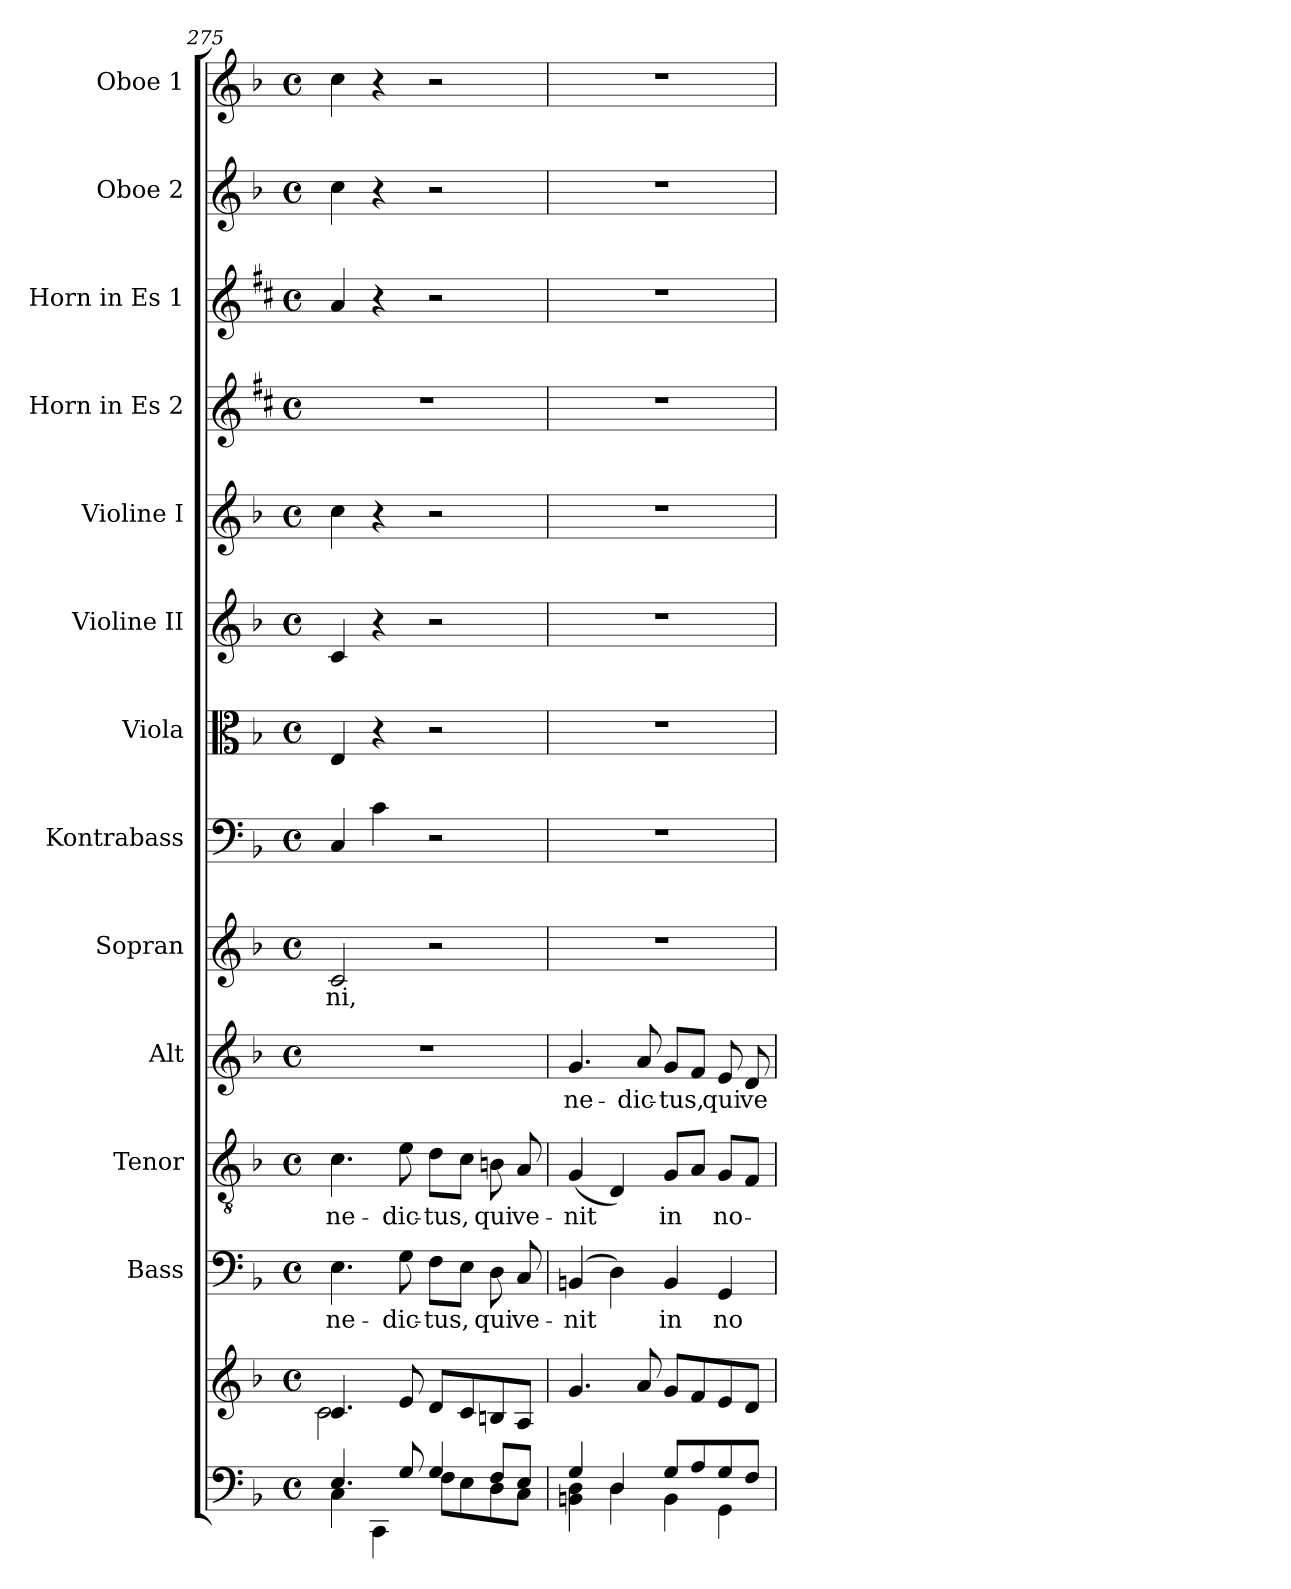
**kern	**kern	**kern	**text	**kern	**text	**kern	**text	**kern	**text	**kern	**kern	**kern	**kern	**kern	**kern	**kern	**kern
*part13	*part13	*part12	*part12	*part11	*part11	*part10	*part10	*part9	*part9	*part8	*part7	*part6	*part5	*part4	*part3	*part2	*part1
*staff14	*staff13	*staff12	*staff12	*staff11	*staff11	*staff10	*staff10	*staff9	*staff9	*staff8	*staff7	*staff6	*staff5	*staff4	*staff3	*staff2	*staff1
*	*	*I"Bass	*	*I"Tenor	*	*I"Alt	*	*I"Sopran	*	*I"Kontrabass	*I"Viola	*I"Violine II	*I"Violine I	*I"Horn in Es 2	*I"Horn in Es 1	*I"Oboe 2	*I"Oboe 1
*	*	*I'B.	*	*I'T.	*	*I'A.	*	*I'S.	*	*I'Kb.	*I'Vla.	*I'Vl. II	*I'Vl. I	*I'Hr. 2	*I'Hr. 1	*I'Ob. 2	*I'Ob. 1
*clefF4	*clefG2	*clefF4	*	*clefGv2	*	*clefG2	*	*clefG2	*	*clefF4	*clefC3	*clefG2	*clefG2	*clefG2	*clefG2	*clefG2	*clefG2
*	*	*	*	*	*	*	*	*	*	*ITrd7c12	*	*	*	*ITrd5c9	*ITrd5c9	*	*
*k[b-]	*k[b-]	*k[b-]	*	*k[b-]	*	*k[b-]	*	*k[b-]	*	*k[b-]	*k[b-]	*k[b-]	*k[b-]	*k[b-]	*k[b-]	*k[b-]	*k[b-]
*F:	*F:	*F:	*	*F:	*	*F:	*	*F:	*	*F:	*F:	*F:	*F:	*F:	*F:	*F:	*F:
*M4/4	*M4/4	*M4/4	*	*M4/4	*	*M4/4	*	*M4/4	*	*M4/4	*M4/4	*M4/4	*M4/4	*M4/4	*M4/4	*M4/4	*M4/4
*met(c)	*met(c)	*met(c)	*	*met(c)	*	*met(c)	*	*met(c)	*	*met(c)	*met(c)	*met(c)	*met(c)	*met(c)	*met(c)	*met(c)	*met(c)
=275	=275	=275	=275	=275	=275	=275	=275	=275	=275	=275	=275	=275	=275	=275	=275	=275	=275
*^	*^	*	*	*	*	*	*	*	*	*	*	*	*	*	*	*	*
!	!	!	!	!	!LO:LY:b	!	!LO:LY:b	!	!	!	!LO:LY:b	!	!	!	!	!	!	!	!
4.E/	4C\	4.c/	2c\	4.E\	-ne-	4.c\	-ne-	1r	.	2c/	-ni,	4CC/	4E/	4c/	4cc\	1r	4c/	4cc\	4cc\
.	4CC\	.	.	.	.	.	.	.	.	.	.	4C\	4r	4r	4r	.	4r	4r	4r
!	!	!	!	!	!LO:LY:b	!	!LO:LY:b	!	!	!	!	!	!	!	!	!	!	!	!
8G/	.	8e/	.	8G\	-dic-	8e\	-dic-	.	.	.	.	.	.	.	.	.	.	.	.
!	!	!	!	!	!LO:LY:b	!	!LO:LY:b	!	!	!	!	!	!	!	!	!	!	!	!
4G/	8F\L	8d/L	2ryy	8F\L	-tus,	8d\L	-tus,	.	.	2r	.	2r	2r	2r	2r	.	2r	2r	2r
.	8E\	8c/	.	8E\J	.	8c\J	.	.	.	.	.	.	.	.	.	.	.	.	.
!	!	!	!	!	!LO:LY:b	!	!LO:LY:b	!	!	!	!	!	!	!	!	!	!	!	!
8F/L	8D\	8Bn/	.	8D\	qui	8Bn\	qui	.	.	.	.	.	.	.	.	.	.	.	.
!	!	!	!	!	!LO:LY:b	!	!LO:LY:b	!	!	!	!	!	!	!	!	!	!	!	!
8E/J	8C\J	8A/J	.	8C/	ve-	8A/	ve-	.	.	.	.	.	.	.	.	.	.	.	.
*	*	*v	*v	*	*	*	*	*	*	*	*	*	*	*	*	*	*	*	*
!!LO:PB:g=z
=276	=276	=276	=276	=276	=276	=276	=276	=276	=276	=276	=276	=276	=276	=276	=276	=276	=276	=276
!	!	!	!	!LO:LY:b	!	!LO:LY:b	!	!LO:LY:b	!	!	!	!	!	!	!	!	!	!
4G/	4BBn\ 4D\	4.g/	(4BBn/	-nit	(<4G/	-nit	4.g/	-ne-	1r	.	1r	1r	1r	1r	1r	1r	1r	1r
4D/	4D\	.	4D\)	.	4D/)	.	.	.	.	.	.	.	.	.	.	.	.	.
!	!	!	!	!	!	!	!	!LO:LY:b	!	!	!	!	!	!	!	!	!	!
.	.	8a/	.	.	.	.	8a/	-dic-	.	.	.	.	.	.	.	.	.	.
!	!	!	!	!LO:LY:b	!	!LO:LY:b	!	!LO:LY:b	!	!	!	!	!	!	!	!	!	!
8G/L	4BB\	8g/L	4BB/	in	8G/L	in	8g/L	-tus,	.	.	.	.	.	.	.	.	.	.
8A/	.	8f/	.	.	8A/J	.	8f/J	.	.	.	.	.	.	.	.	.	.	.
!	!	!	!	!LO:LY:b	!	!LO:LY:b	!	!LO:LY:b	!	!	!	!	!	!	!	!	!	!
8G/	4GG\	8e/	4GG/	no-	8G/L	no-	8e/	qui	.	.	.	.	.	.	.	.	.	.
!	!	!	!	!	!	!	!	!LO:LY:b	!	!	!	!	!	!	!	!	!	!
8F/J	.	8d/J	.	.	8F/J	.	8d/	ve-	.	.	.	.	.	.	.	.	.	.
*v	*v	*	*	*	*	*	*	*	*	*	*	*	*	*	*	*	*	*
=	=	=	=	=	=	=	=	=	=	=	=	=	=	=	=	=	=
*-	*-	*-	*-	*-	*-	*-	*-	*-	*-	*-	*-	*-	*-	*-	*-	*-	*-
